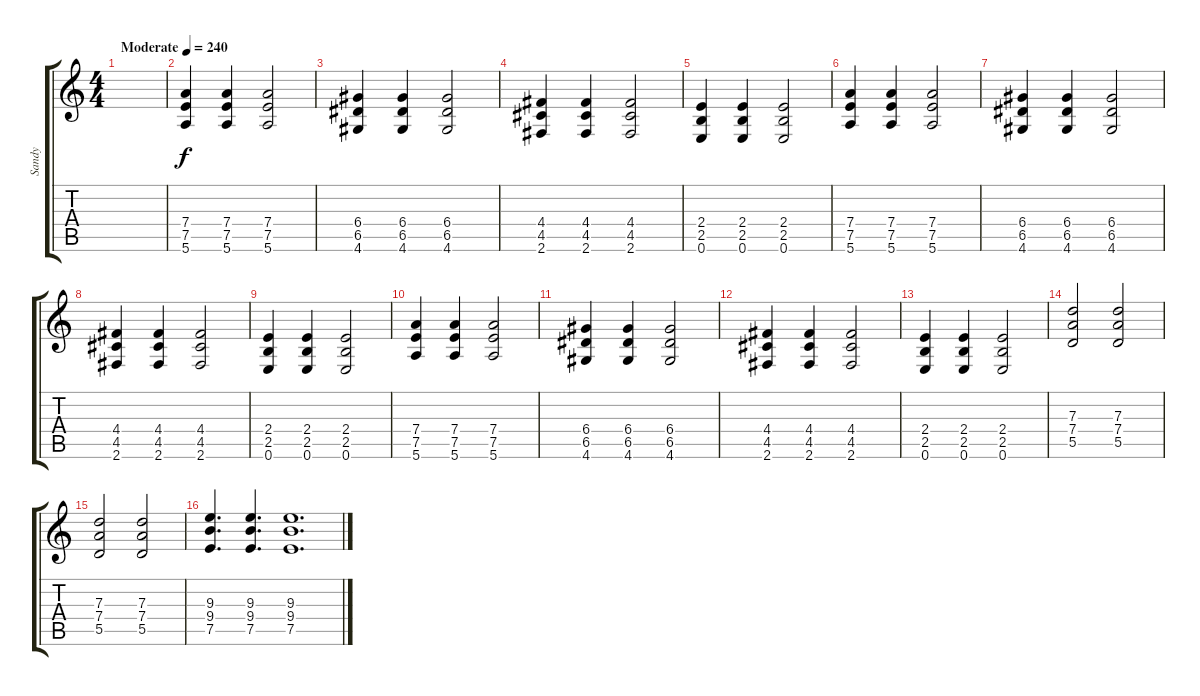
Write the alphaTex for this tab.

\track ("Sandy" "Sandy") {instrument acousticguitarsteel}
\staff {score tabs}
\tuning (E4 B3 G3 D3 A2 E2) {hide}
\ts (4 4)
\tempo (240 "Moderate")
\clef g2
\ks c
|
(7.4 7.5 5.6).4 (7.4 7.5 5.6).4 (7.4 7.5 5.6).2 |
(6.4 6.5 4.6).4 (6.4 6.5 4.6).4 (6.4 6.5 4.6).2 |
(4.4 4.5 2.6).4 (4.4 4.5 2.6).4 (4.4 4.5 2.6).2 |
(2.4 2.5 0.6).4 (2.4 2.5 0.6).4 (2.4 2.5 0.6).2 |
(7.4 7.5 5.6).4 (7.4 7.5 5.6).4 (7.4 7.5 5.6).2 |
(6.4 6.5 4.6).4 (6.4 6.5 4.6).4 (6.4 6.5 4.6).2 |
(4.4 4.5 2.6).4 (4.4 4.5 2.6).4 (4.4 4.5 2.6).2 |
(2.4 2.5 0.6).4 (2.4 2.5 0.6).4 (2.4 2.5 0.6).2 |
(7.4 7.5 5.6).4 (7.4 7.5 5.6).4 (7.4 7.5 5.6).2 |
(6.4 6.5 4.6).4 (6.4 6.5 4.6).4 (6.4 6.5 4.6).2 |
(4.4 4.5 2.6).4 (4.4 4.5 2.6).4 (4.4 4.5 2.6).2 |
(2.4 2.5 0.6).4 (2.4 2.5 0.6).4 (2.4 2.5 0.6).2 |
(7.3 7.4 5.5).2 (7.3 7.4 5.5).2 |
(7.3 7.4 5.5).2 (7.3 7.4 5.5).2 |
(9.3 9.4 7.5).4{d} (9.3 9.4 7.5).4{d} (9.3 9.4 7.5).1{d}
